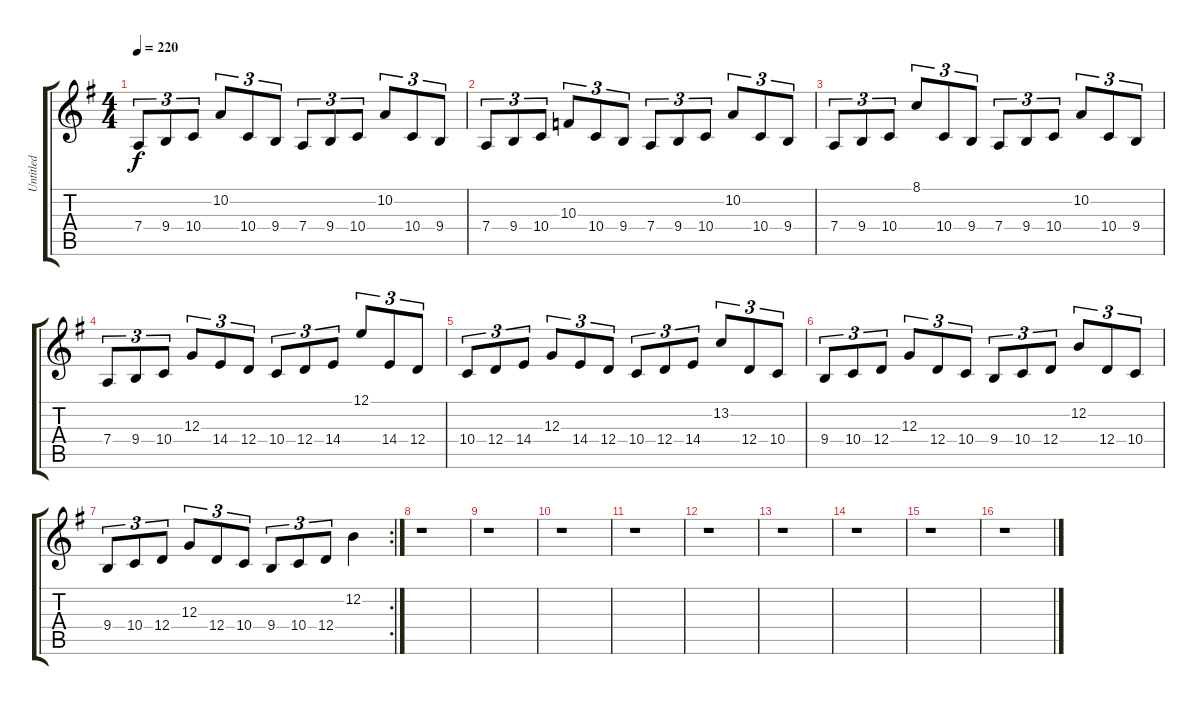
\track ("Untitled" "Untitled") {instrument synthstrings1}
\staff {score tabs}
\tuning (E4 B3 G3 D3 A2 E2) {hide}
\ts (4 4)
\tempo 220
\clef g2
\ks g
7.4.8{tu (3 2) dy f} 9.4.8{tu (3 2)} 10.4.8{tu (3 2)} 10.2.8{tu (3 2)} 10.4.8{tu (3 2)} 9.4.8{tu (3 2)} 7.4.8{tu (3 2)} 9.4.8{tu (3 2)} 10.4.8{tu (3 2)} 10.2.8{tu (3 2)} 10.4.8{tu (3 2)} 9.4.8{tu (3 2)} |
7.4.8{tu (3 2)} 9.4.8{tu (3 2)} 10.4.8{tu (3 2)} 10.3.8{tu (3 2)} 10.4.8{tu (3 2)} 9.4.8{tu (3 2)} 7.4.8{tu (3 2)} 9.4.8{tu (3 2)} 10.4.8{tu (3 2)} 10.2.8{tu (3 2)} 10.4.8{tu (3 2)} 9.4.8{tu (3 2)} |
7.4.8{tu (3 2)} 9.4.8{tu (3 2)} 10.4.8{tu (3 2)} 8.1.8{tu (3 2)} 10.4.8{tu (3 2)} 9.4.8{tu (3 2)} 7.4.8{tu (3 2)} 9.4.8{tu (3 2)} 10.4.8{tu (3 2)} 10.2.8{tu (3 2)} 10.4.8{tu (3 2)} 9.4.8{tu (3 2)} |
7.4.8{tu (3 2)} 9.4.8{tu (3 2)} 10.4.8{tu (3 2)} 12.3.8{tu (3 2)} 14.4.8{tu (3 2)} 12.4.8{tu (3 2)} 10.4.8{tu (3 2)} 12.4.8{tu (3 2)} 14.4.8{tu (3 2)} 12.1.8{tu (3 2)} 14.4.8{tu (3 2)} 12.4.8{tu (3 2)} |
10.4.8{tu (3 2)} 12.4.8{tu (3 2)} 14.4.8{tu (3 2)} 12.3.8{tu (3 2)} 14.4.8{tu (3 2)} 12.4.8{tu (3 2)} 10.4.8{tu (3 2)} 12.4.8{tu (3 2)} 14.4.8{tu (3 2)} 13.2.8{tu (3 2)} 12.4.8{tu (3 2)} 10.4.8{tu (3 2)} |
9.4.8{tu (3 2)} 10.4.8{tu (3 2)} 12.4.8{tu (3 2)} 12.3.8{tu (3 2)} 12.4.8{tu (3 2)} 10.4.8{tu (3 2)} 9.4.8{tu (3 2)} 10.4.8{tu (3 2)} 12.4.8{tu (3 2)} 12.2.8{tu (3 2)} 12.4.8{tu (3 2)} 10.4.8{tu (3 2)} |
\rc 2
9.4.8{tu (3 2)} 10.4.8{tu (3 2)} 12.4.8{tu (3 2)} 12.3.8{tu (3 2)} 12.4.8{tu (3 2)} 10.4.8{tu (3 2)} 9.4.8{tu (3 2)} 10.4.8{tu (3 2)} 12.4.8{tu (3 2)} 12.2.4 |
r.1 |
r.1 |
r.1 |
r.1 |
r.1 |
r.1 |
r.1 |
r.1 |
r.1
